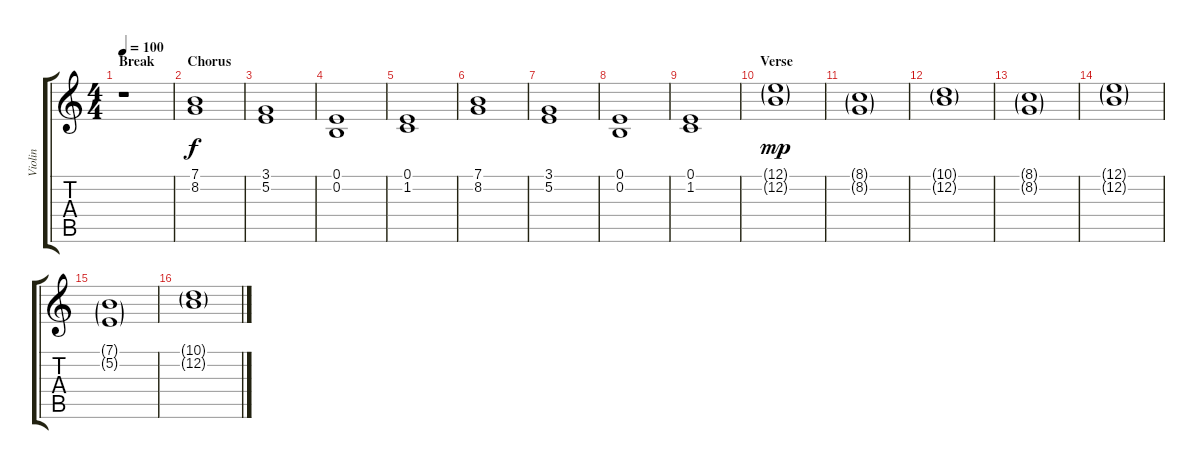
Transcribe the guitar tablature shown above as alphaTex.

\track ("Violin" "Violin") {instrument violin}
\staff {score tabs}
\tuning (E4 B3 G3 D3 A2 E2) {hide}
\ts (4 4)
\section ("" "Break")
\tempo 100
\clef g2
\ks c
r.1{dy mp} |
\section ("" "Chorus")
(7.1 8.2).1{dy f} |
(3.1 5.2).1 |
(0.1 0.2).1 |
(0.1 1.2).1 |
(7.1 8.2).1 |
(3.1 5.2).1 |
(0.1 0.2).1 |
(0.1 1.2).1 |
\section ("" "Verse")
(12.1{g} 12.2{g}).1{dy mp} |
(8.1{g} 8.2{g}).1 |
(10.1{g} 12.2{g}).1 |
(8.1{g} 8.2{g}).1 |
(12.1{g} 12.2{g}).1 |
(7.1{g} 5.2{g}).1 |
(10.1{g} 12.2{g}).1
